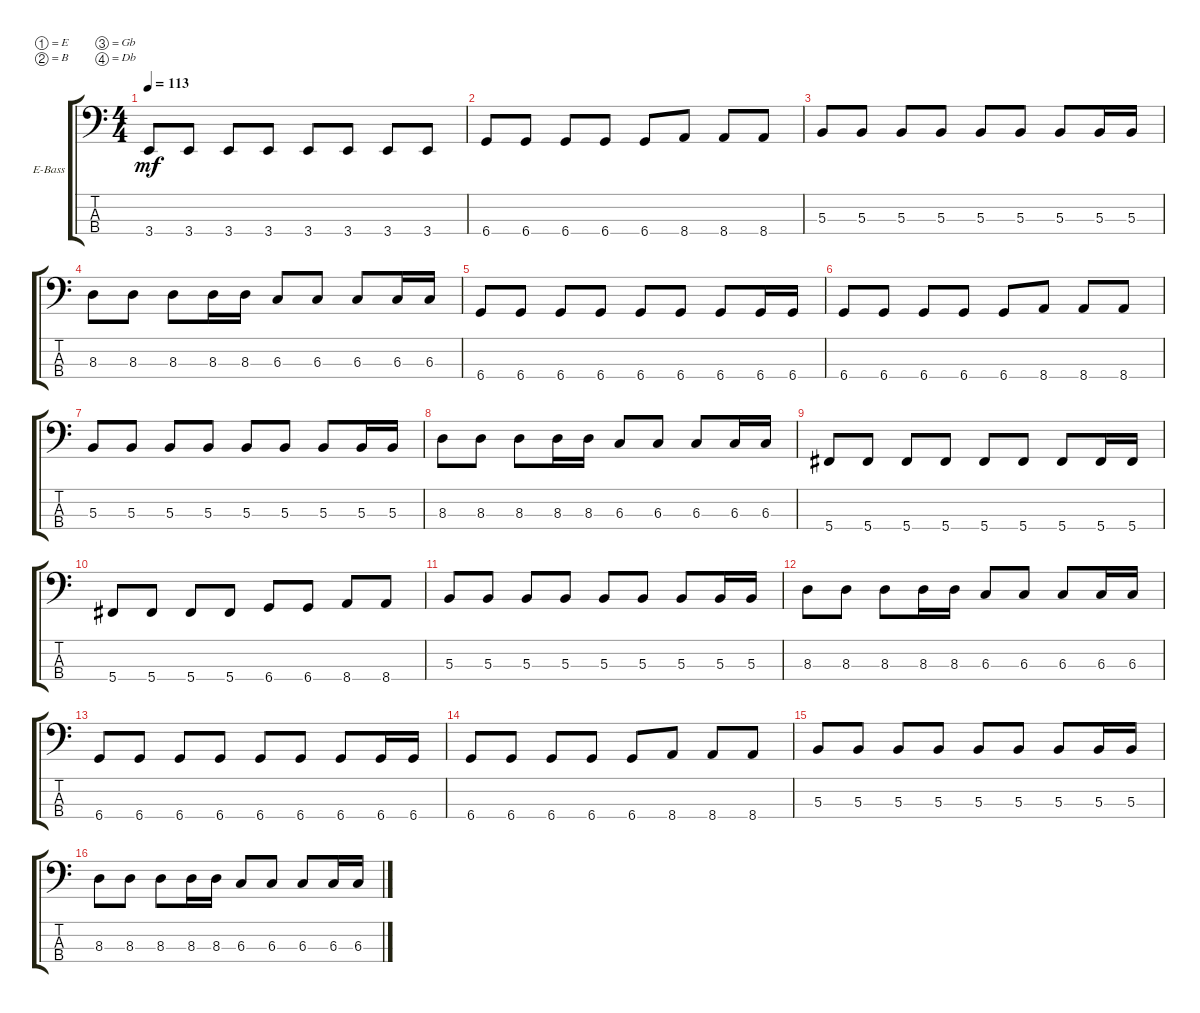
\bracketExtendMode groupsimilarinstruments
\firstSystemTrackNameOrientation horizontal
\otherSystemsTrackNameOrientation horizontal
\track ("Bass" "E-Bass") {instrument electricbassfinger}
\staff {score tabs}
\tuning (E2 B1 Gb1 Db1)
\ts (4 4)
\tempo 113
\clef f4
\ks c
3.4.8{dy mf} 3.4.8 3.4.8 3.4.8 3.4.8 3.4.8 3.4.8 3.4.8 |
6.4.8 6.4.8 6.4.8 6.4.8 6.4.8 8.4.8 8.4.8 8.4.8 |
5.3.8 5.3.8 5.3.8 5.3.8 5.3.8 5.3.8 5.3.8 5.3.16 5.3.16 |
8.3.8 8.3.8 8.3.8 8.3.16 8.3.16 6.3.8 6.3.8 6.3.8 6.3.16 6.3.16 |
6.4.8 6.4.8 6.4.8 6.4.8 6.4.8 6.4.8 6.4.8 6.4.16 6.4.16 |
6.4.8 6.4.8 6.4.8 6.4.8 6.4.8 8.4.8 8.4.8 8.4.8 |
5.3.8 5.3.8 5.3.8 5.3.8 5.3.8 5.3.8 5.3.8 5.3.16 5.3.16 |
8.3.8 8.3.8 8.3.8 8.3.16 8.3.16 6.3.8 6.3.8 6.3.8 6.3.16 6.3.16 |
5.4.8 5.4.8 5.4.8 5.4.8 5.4.8 5.4.8 5.4.8 5.4.16 5.4.16 |
5.4.8 5.4.8 5.4.8 5.4.8 6.4.8 6.4.8 8.4.8 8.4.8 |
5.3.8 5.3.8 5.3.8 5.3.8 5.3.8 5.3.8 5.3.8 5.3.16 5.3.16 |
8.3.8 8.3.8 8.3.8 8.3.16 8.3.16 6.3.8 6.3.8 6.3.8 6.3.16 6.3.16 |
6.4.8 6.4.8 6.4.8 6.4.8 6.4.8 6.4.8 6.4.8 6.4.16 6.4.16 |
6.4.8 6.4.8 6.4.8 6.4.8 6.4.8 8.4.8 8.4.8 8.4.8 |
5.3.8 5.3.8 5.3.8 5.3.8 5.3.8 5.3.8 5.3.8 5.3.16 5.3.16 |
8.3.8 8.3.8 8.3.8 8.3.16 8.3.16 6.3.8 6.3.8 6.3.8 6.3.16 6.3.16
